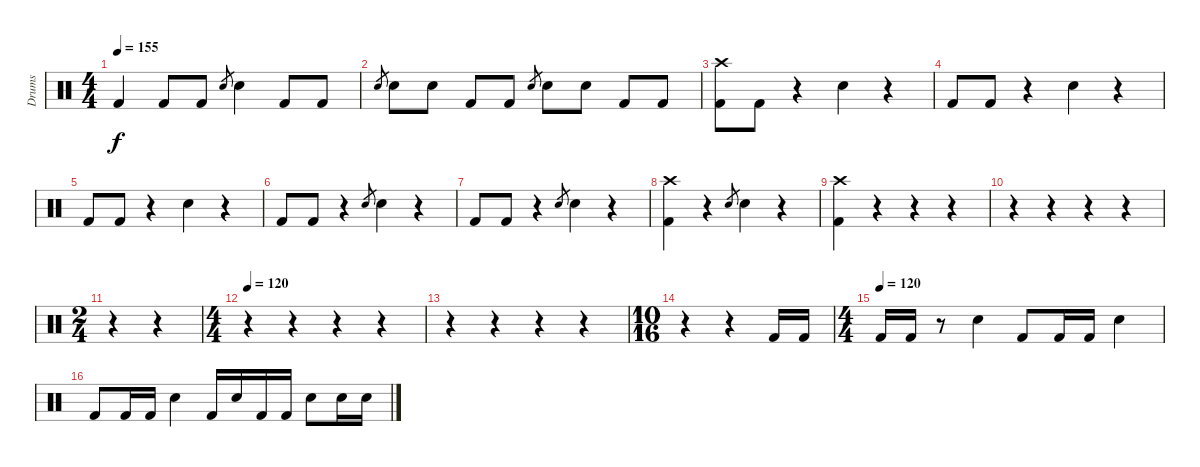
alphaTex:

\track ("Drums" "Drums") {instrument percussion}
\staff {score}
\articulation defaults
\ts (4 4)
\tempo 155
\clef neutral
\ks c "Kick (hit) 2".4{dy f} "Kick (hit) 2".8 "Kick (hit) 2".8 "Electric Snare (hit)".8{gr} "Electric Snare (hit)".4 "Kick (hit) 2".8 "Kick (hit) 2".8
|
"Electric Snare (hit)".8{gr} "Electric Snare (hit)".8 "Electric Snare (hit)".8 "Kick (hit) 2".8 "Kick (hit) 2".8 "Electric Snare (hit)".8{gr} "Electric Snare (hit)".8 "Electric Snare (hit)".8 "Kick (hit) 2".8 "Kick (hit) 2".8 |
("Crash high (hit)" "Kick (hit) 2").8 "Kick (hit) 2".8 r.4 "Electric Snare (hit)".4 r.4 |
"Kick (hit) 2".8 "Kick (hit) 2".8 r.4 "Electric Snare (hit)".4 r.4 |
"Kick (hit) 2".8 "Kick (hit) 2".8 r.4 "Electric Snare (hit)".4 r.4 |
"Kick (hit) 2".8 "Kick (hit) 2".8 r.4 "Electric Snare (hit)".8{gr} "Electric Snare (hit)".4 r.4 |
"Kick (hit) 2".8 "Kick (hit) 2".8 r.4 "Electric Snare (hit)".8{gr} "Electric Snare (hit)".4 r.4 |
("Crash high (hit)" "Kick (hit) 2").4 r.4 "Electric Snare (hit)".8{gr} "Electric Snare (hit)".4 r.4 |
("Crash high (hit)" "Kick (hit) 2").4 r.4 r.4 r.4 |
r.4 r.4 r.4 r.4 |
\ts (2 4)
r.4 r.4 |
\ts (4 4)
\tempo 120
r.4 r.4 r.4 r.4 |
r.4 r.4 r.4 r.4 |
\ts (10 16)
r.4 r.4 "Kick (hit) 2".16 "Kick (hit) 2".16 |
\ts (4 4)
\tempo (120)
"Kick (hit) 2".16 "Kick (hit) 2".16 r.8 "Electric Snare (hit)".4 "Kick (hit) 2".8 "Kick (hit) 2".16 "Kick (hit) 2".16 "Electric Snare (hit)".4 |
"Kick (hit) 2".8 "Kick (hit) 2".16 "Kick (hit) 2".16 "Electric Snare (hit)".4 "Kick (hit) 2".16 "Electric Snare (hit)".16 "Kick (hit) 2".16 "Kick (hit) 2".16 "Electric Snare (hit)".8 "Electric Snare (hit)".16 "Electric Snare (hit)".16
